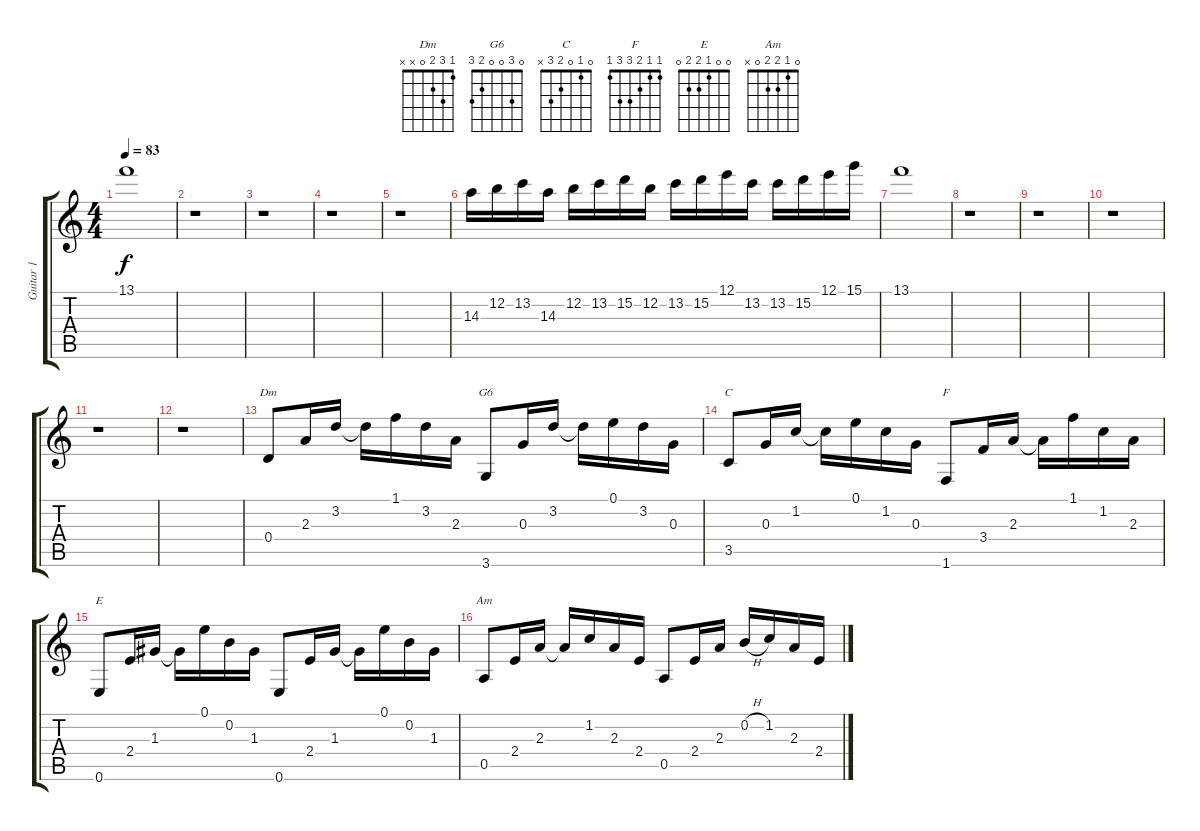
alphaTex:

\track ("Guitar 1" "Guitar 1") {instrument electricguitarjazz}
\staff {score tabs}
\tuning (E4 B3 G3 D3 A2 E2) {hide}
\chord ("Dm" 1 3 2 0 x x)
\chord ("G6" 0 3 0 0 2 3)
\chord ("C" 0 1 0 2 3 x)
\chord ("F" 1 1 2 3 3 1)
\chord ("E" 0 0 1 2 2 0)
\chord ("Am" 0 1 2 2 0 x)
\ts (4 4)
\tempo 83
\clef g2
\ks c
13.1.1{dy f} |
r.1 |
r.1 |
r.1 |
r.1 |
14.3.16 12.2.16 13.2.16 14.3.16 12.2.16 13.2.16 15.2.16 12.2.16 13.2.16 15.2.16 12.1.16 13.2.16 13.2.16 15.2.16 12.1.16 15.1.16 |
13.1.1 |
r.1 |
r.1 |
r.1 |
r.1 |
r.1 |
0.4.8{ch "Dm"} 2.3.16 3.2.16 3.2{t}.16 1.1.16 3.2.16 2.3.16 3.6.8{ch "G6"} 0.3.16 3.2.16 3.2{t}.16 0.1.16 3.2.16 0.3.16 |
3.5.8{ch "C"} 0.3.16 1.2.16 1.2{t}.16 0.1.16 1.2.16 0.3.16 1.6.8{ch "F"} 3.4.16 2.3.16 2.3{t}.16 1.1.16 1.2.16 2.3.16 |
0.6.8{ch "E"} 2.4.16 1.3.16 1.3{t}.16 0.1.16 0.2.16 1.3.16 0.6.8 2.4.16 1.3.16 1.3{t}.16 0.1.16 0.2.16 1.3.16 |
0.5.8{ch "Am"} 2.4.16 2.3.16 2.3{t}.16 1.2.16 2.3.16 2.4.16 0.5.8 2.4.16 2.3.16 0.2{h}.16 1.2.16 2.3.16 2.4.16
